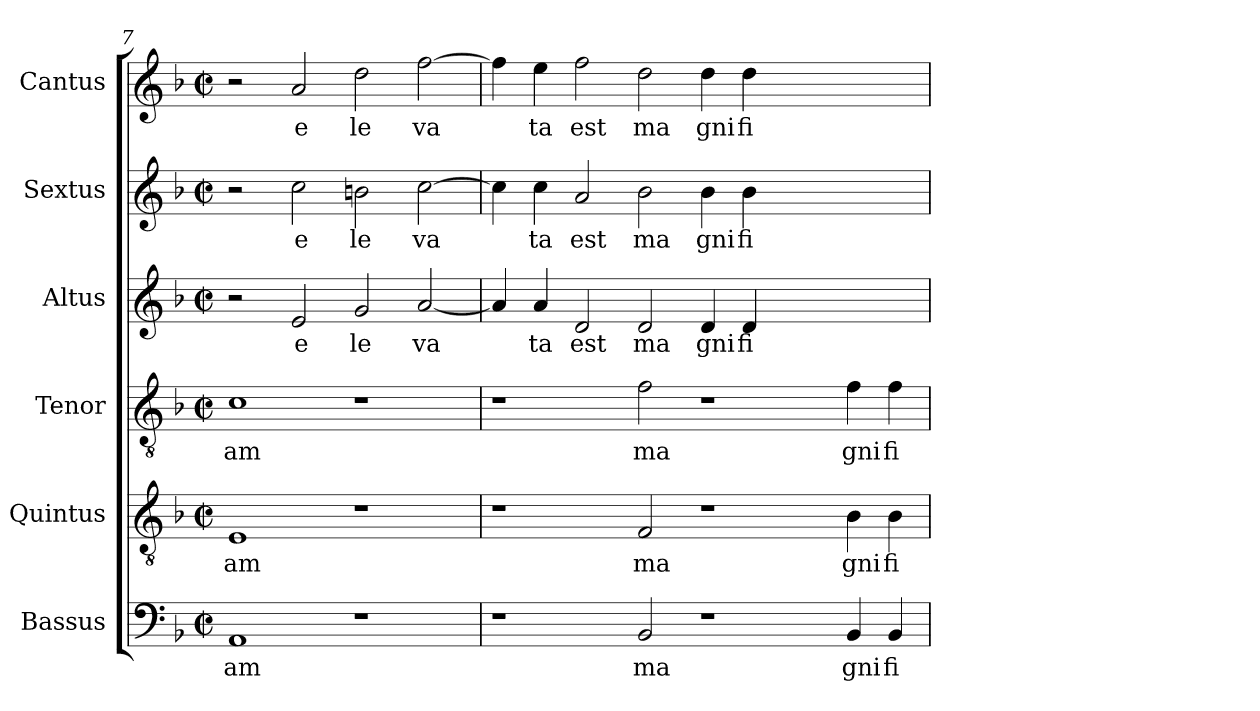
**kern	**text	**kern	**text	**kern	**text	**kern	**text	**kern	**text	**kern	**text
*part6	*part6	*part5	*part5	*part4	*part4	*part3	*part3	*part2	*part2	*part1	*part1
*staff6	*staff6	*staff5	*staff5	*staff4	*staff4	*staff3	*staff3	*staff2	*staff2	*staff1	*staff1
*I"Bassus	*	*I"Quintus	*	*I"Tenor	*	*I"Altus	*	*I"Sextus	*	*I"Cantus	*
*clefF4	*	*clefGv2	*	*clefGv2	*	*clefG2	*	*clefG2	*	*clefG2	*
*k[b-]	*	*k[b-]	*	*k[b-]	*	*k[b-]	*	*k[b-]	*	*k[b-]	*
*F:	*	*F:	*	*F:	*	*F:	*	*F:	*	*F:	*
*M2/2	*	*M2/2	*	*M2/2	*	*M2/2	*	*M2/2	*	*M2/2	*
*met(c|)	*	*met(c|)	*	*met(c|)	*	*met(c|)	*	*met(c|)	*	*met(c|)	*
=7	=7	=7	=7	=7	=7	=7	=7	=7	=7	=7	=7
!	!LO:LY:b:cj	!	!LO:LY:b:cj	!	!LO:LY:b:cj	!	!	!	!	!	!
1AA	am	1E	am	1c	am	2r	.	2r	.	2r	.
!	!	!	!	!	!	!	!LO:LY:b:cj	!	!LO:LY:b:cj	!	!LO:LY:b:cj
.	.	.	.	.	.	2e/	e	2cc\	e	2a/	e
!	!	!	!	!	!	!	!LO:LY:b:cj	!	!LO:LY:b:cj	!	!LO:LY:b:cj
1r	.	1r	.	1r	.	2g/	le	2bn\	le	2dd\	le
!	!	!	!	!	!	!	!LO:LY:b:cj	!	!LO:LY:b:cj	!	!LO:LY:b:cj
.	.	.	.	.	.	[<2a/	va	[>2cc\	va	[>2ff\	va
=8	=8	=8	=8	=8	=8	=8	=8	=8	=8	=8	=8
1r	.	1r	.	1r	.	4a/]	.	4cc\]	.	4ff\]	.
!	!	!	!	!	!	!	!LO:LY:b:cj	!	!LO:LY:b:cj	!	!LO:LY:b:cj
.	.	.	.	.	.	4a/	ta	4cc\	ta	4ee\	ta
!	!	!	!	!	!	!	!LO:LY:b:cj	!	!LO:LY:b:cj	!	!LO:LY:b:cj
.	.	.	.	.	.	2d/	est	2a/	est	2ff\	est
!	!LO:LY:b:cj	!	!LO:LY:b:cj	!	!LO:LY:b:cj	!	!LO:LY:b:cj	!	!LO:LY:b:cj	!	!LO:LY:b:cj
2BB-/	ma	2F/	ma	2f\	ma	2d/	ma	2b-\	ma	2dd\	ma
!	!	!	!	!	!	!	!LO:LY:b:cj	!	!LO:LY:b:cj	!	!LO:LY:b:cj
1r	.	1r	.	1r	.	4d/	gni	4b-\	gni	4dd\	gni
!	!	!	!	!	!	!	!LO:LY:b:cj	!	!LO:LY:b:cj	!	!LO:LY:b:cj
.	.	.	.	.	.	4d/	fi	4b-\	fi	4dd\	fi
.	.	.	.	.	.	1ryy	.	1ryy	.	1ryy	.
!	!LO:LY:b:cj	!	!LO:LY:b:cj	!	!LO:LY:b:cj	!	!	!	!	!	!
4BB-/	gni	4B-\	gni	4f\	gni	.	.	.	.	.	.
!	!LO:LY:b:cj	!	!LO:LY:b:cj	!	!LO:LY:b:cj	!	!	!	!	!	!
4BB-/	fi	4B-\	fi	4f\	fi	.	.	.	.	.	.
=	=	=	=	=	=	=	=	=	=	=	=
*-	*-	*-	*-	*-	*-	*-	*-	*-	*-	*-	*-
